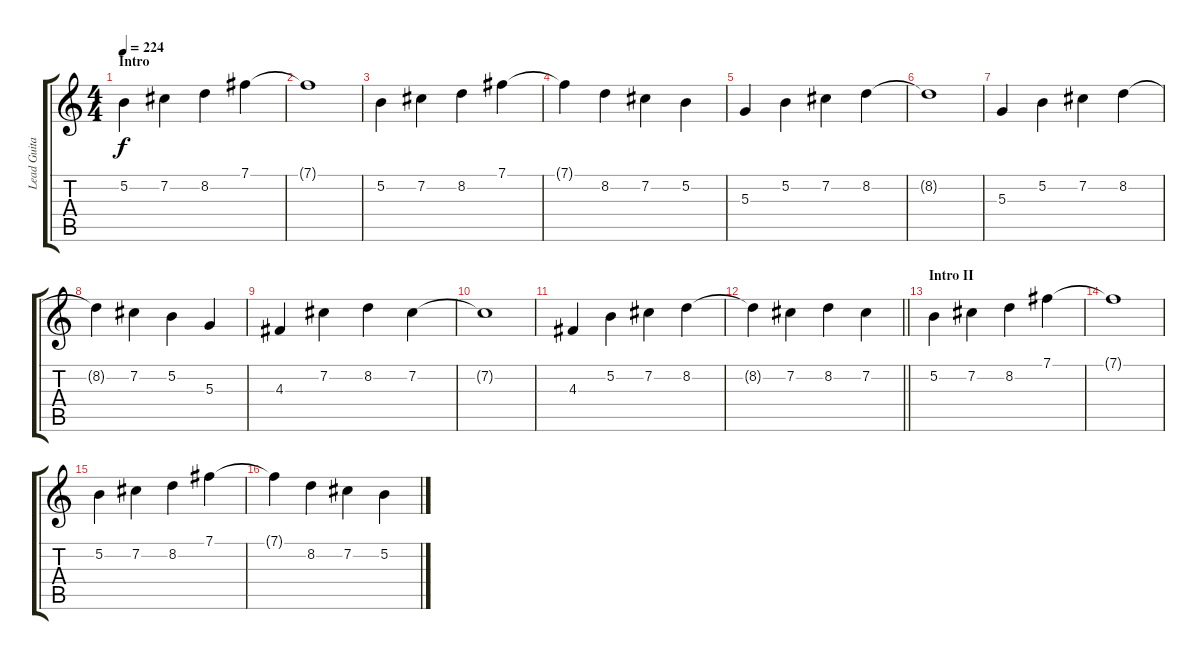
\track ("Lead Guitar I" "Lead Guita") {instrument distortionguitar}
\staff {score tabs}
\tuning (B3 Gb3 D3 A2 E2 B1) {hide}
\ts (4 4)
\section ("" "Intro")
\tempo 224
\clef g2
\ks c
5.2.4{dy f balance 8 instrument distortionguitar} 7.2.4 8.2.4 7.1.4 |
7.1{t}.1 |
5.2.4 7.2.4 8.2.4 7.1.4 |
7.1{t}.4 8.2.4 7.2.4 5.2.4 |
5.3.4 5.2.4 7.2.4 8.2.4 |
8.2{t}.1 |
5.3.4 5.2.4 7.2.4 8.2.4 |
8.2{t}.4 7.2.4 5.2.4 5.3.4 |
4.3.4 7.2.4 8.2.4 7.2.4 |
7.2{t}.1 |
4.3.4 5.2.4 7.2.4 8.2.4 |
\barLineRight lightlight
8.2{t}.4 7.2.4 8.2.4 7.2.4 |
\section ("" "Intro II")
5.2.4{balance 13} 7.2.4 8.2.4 7.1.4 |
7.1{t}.1 |
5.2.4 7.2.4 8.2.4 7.1.4 |
7.1{t}.4 8.2.4 7.2.4 5.2.4
